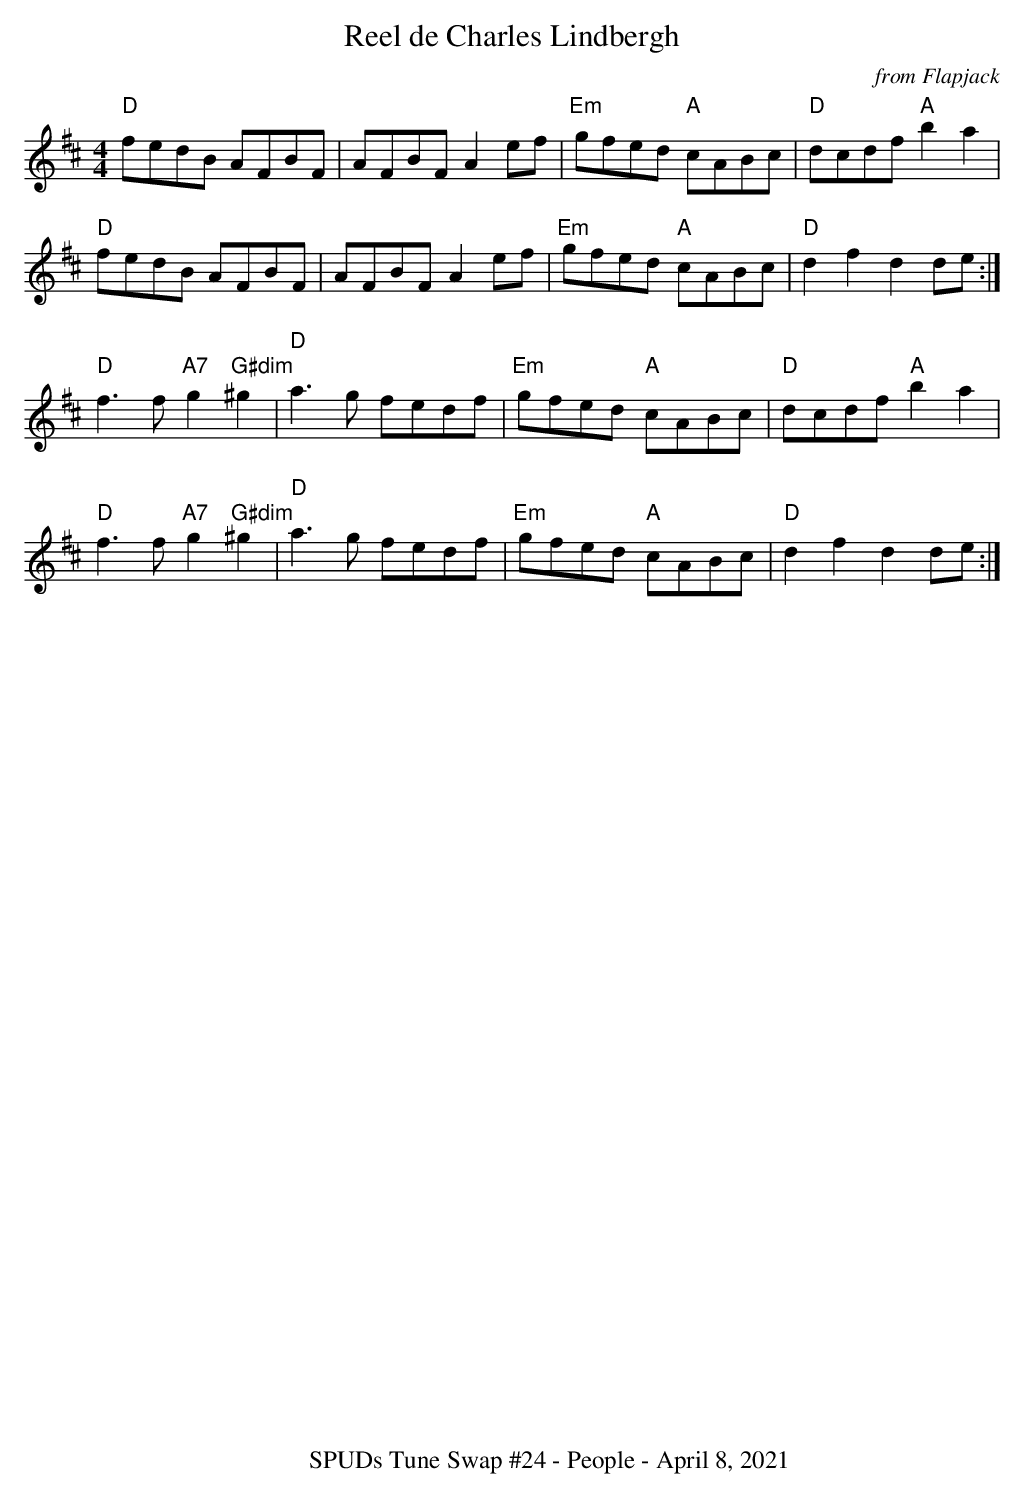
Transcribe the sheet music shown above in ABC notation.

X:1
T:Reel de Charles Lindbergh
C:from Flapjack
M:4/4
L:1/8
K:D
"D"fedB AFBF|AFBFA2ef|"Em"gfed "A"cABc|"D"dcdf"A"b2a2|
"D"fedB AFBF|AFBFA2ef|"Em"gfed "A"cABc|"D"d2f2d2de:|
"D"f3f"A7"g2"G#dim"^g2|"D"a3g fedf|"Em"gfed "A"cABc|"D"dcdf"A"b2a2|
"D"f3f"A7"g2"G#dim"^g2|"D"a3g fedf|"Em"gfed "A"cABc|"D"d2f2d2de:|
